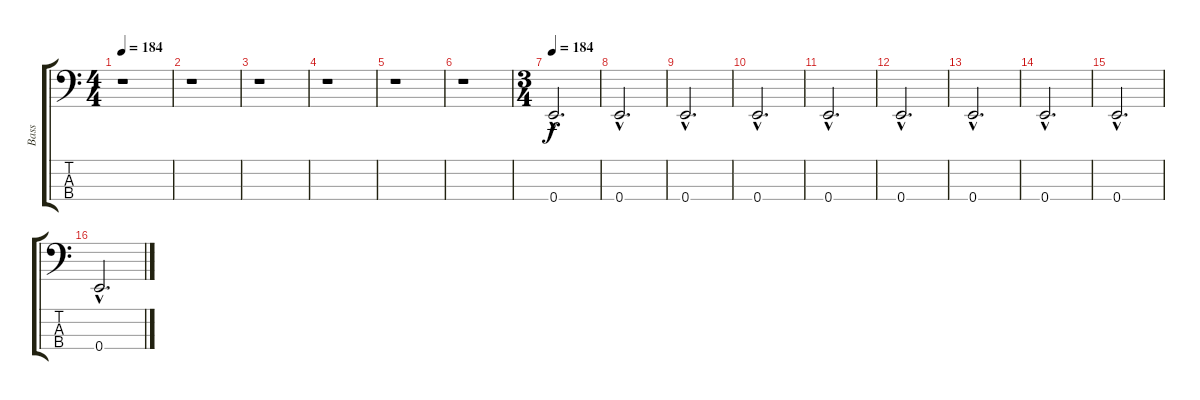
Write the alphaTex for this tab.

\track ("Bass" "Bass") {instrument electricbasspick}
\staff {score tabs}
\tuning (G2 D2 A1 E1) {hide}
\ts (4 4)
\tempo 184
\clef f4
\ks c
r.1{dy f} |
r.1 |
r.1 |
r.1 |
r.1 |
r.1 |
\ts (3 4)
\tempo 184
0.4{hac}.2{d} |
0.4{hac}.2{d} |
0.4{hac}.2{d} |
0.4{hac}.2{d} |
0.4{hac}.2{d} |
0.4{hac}.2{d} |
0.4{hac}.2{d} |
0.4{hac}.2{d} |
0.4{hac}.2{d} |
0.4{hac}.2{d}
